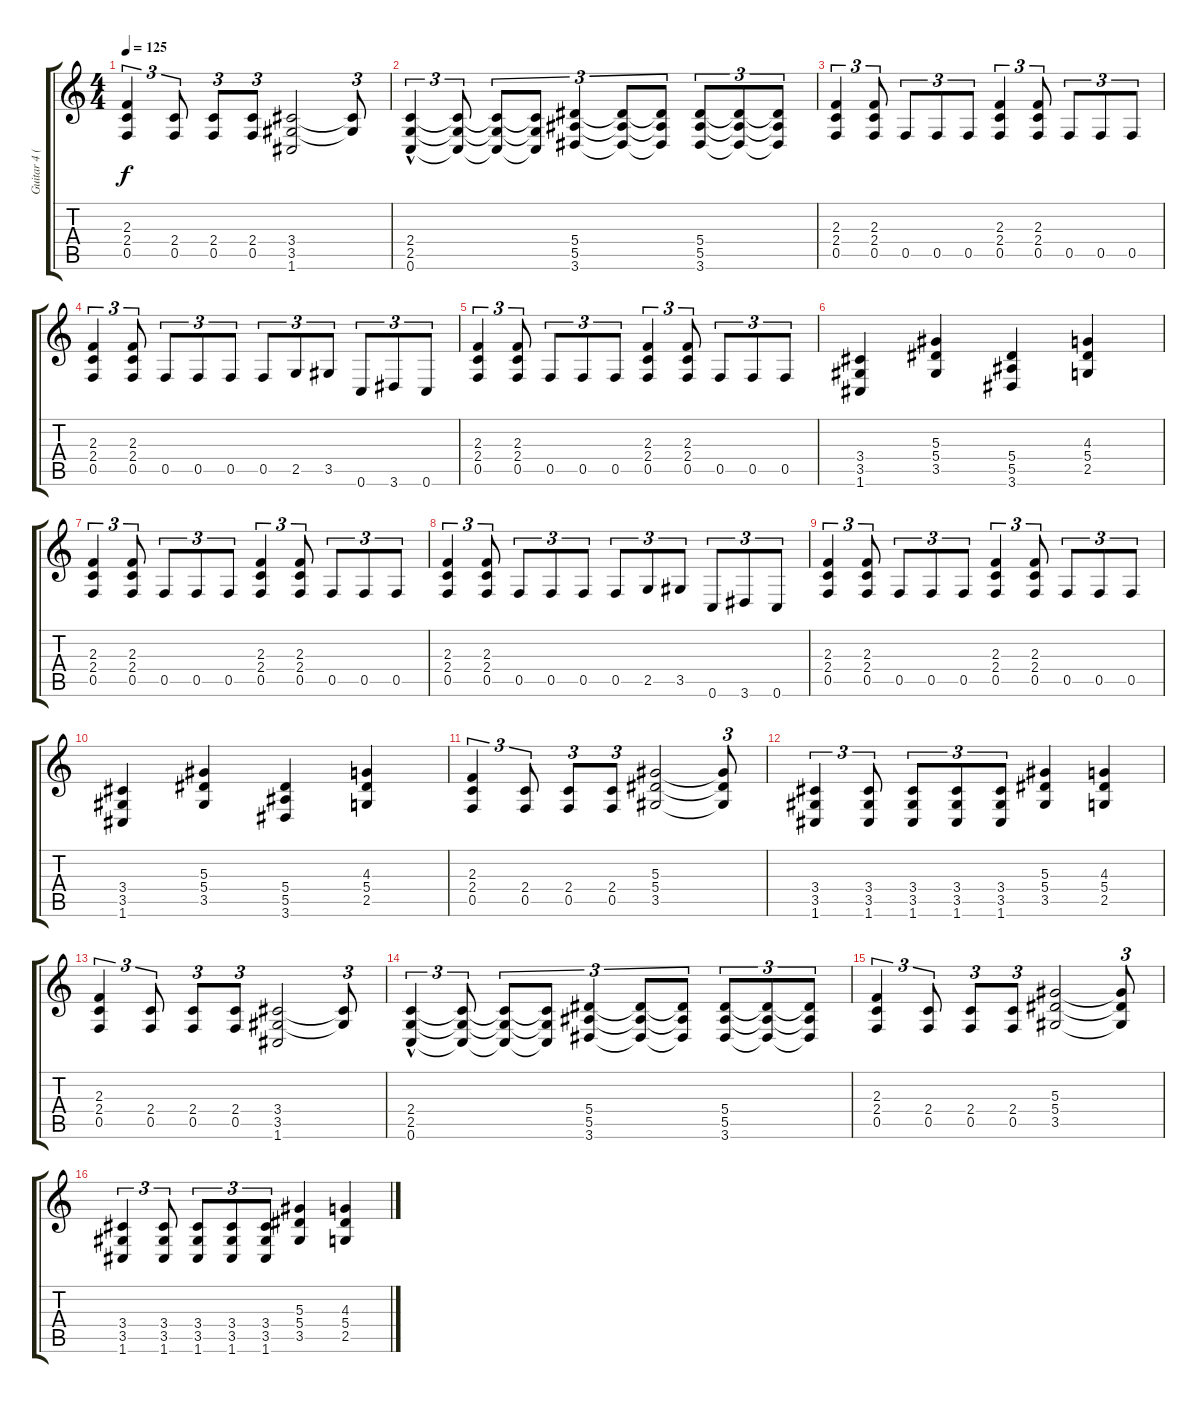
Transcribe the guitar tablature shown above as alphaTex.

\track ("Guitar 4 (Rhythm)" "Guitar 4 (") {instrument distortionguitar}
\staff {score tabs}
\tuning (C4 G3 Eb3 Bb2 F2 C2) {hide}
\ts (4 4)
\tempo 125
\clef g2
\ks c
(2.3 2.4 0.5).4{tu (3 2) dy f} (2.4 0.5).8{tu (3 2)} (2.4 0.5).8{tu (3 2)} (2.4 0.5).8{tu (3 2)} (3.4 3.5 1.6).2 (3.4{t} 3.5{t}).8{tu (3 2)} |
(2.4{hac} 2.5 0.6).4{tu (3 2)} (2.4{t} 2.5{t} 0.6{t}).8{tu (3 2)} (2.4{t} 2.5{t} 0.6{t}).8{tu (3 2)} (2.4{t} 2.5{t} 0.6{t}).8{tu (3 2)} (5.4 5.5 3.6).4{tu (3 2)} (5.4{t} 5.5{t} 3.6{t}).8{tu (3 2)} (5.4{t} 5.5{t} 3.6{t}).8{tu (3 2)} (5.4 5.5 3.6).8{tu (3 2)} (5.4{t} 5.5{t} 3.6{t}).8{tu (3 2)} (5.4{t} 5.5{t} 3.6{t}).8{tu (3 2)} |
(2.3 2.4 0.5).4{tu (3 2)} (2.3 2.4 0.5).8{tu (3 2)} 0.5.8{tu (3 2)} 0.5.8{tu (3 2)} 0.5.8{tu (3 2)} (2.3 2.4 0.5).4{tu (3 2)} (2.3 2.4 0.5).8{tu (3 2)} 0.5.8{tu (3 2)} 0.5.8{tu (3 2)} 0.5.8{tu (3 2)} |
(2.3 2.4 0.5).4{tu (3 2)} (2.3 2.4 0.5).8{tu (3 2)} 0.5.8{tu (3 2)} 0.5.8{tu (3 2)} 0.5.8{tu (3 2)} 0.5.8{tu (3 2)} 2.5.8{tu (3 2)} 3.5.8{tu (3 2)} 0.6.8{tu (3 2)} 3.6.8{tu (3 2)} 0.6.8{tu (3 2)} |
(2.3 2.4 0.5).4{tu (3 2)} (2.3 2.4 0.5).8{tu (3 2)} 0.5.8{tu (3 2)} 0.5.8{tu (3 2)} 0.5.8{tu (3 2)} (2.3 2.4 0.5).4{tu (3 2)} (2.3 2.4 0.5).8{tu (3 2)} 0.5.8{tu (3 2)} 0.5.8{tu (3 2)} 0.5.8{tu (3 2)} |
(3.4 3.5 1.6).4 (5.3 5.4 3.5).4 (5.4 5.5 3.6).4 (4.3 5.4 2.5).4 |
(2.3 2.4 0.5).4{tu (3 2)} (2.3 2.4 0.5).8{tu (3 2)} 0.5.8{tu (3 2)} 0.5.8{tu (3 2)} 0.5.8{tu (3 2)} (2.3 2.4 0.5).4{tu (3 2)} (2.3 2.4 0.5).8{tu (3 2)} 0.5.8{tu (3 2)} 0.5.8{tu (3 2)} 0.5.8{tu (3 2)} |
(2.3 2.4 0.5).4{tu (3 2)} (2.3 2.4 0.5).8{tu (3 2)} 0.5.8{tu (3 2)} 0.5.8{tu (3 2)} 0.5.8{tu (3 2)} 0.5.8{tu (3 2)} 2.5.8{tu (3 2)} 3.5.8{tu (3 2)} 0.6.8{tu (3 2)} 3.6.8{tu (3 2)} 0.6.8{tu (3 2)} |
(2.3 2.4 0.5).4{tu (3 2)} (2.3 2.4 0.5).8{tu (3 2)} 0.5.8{tu (3 2)} 0.5.8{tu (3 2)} 0.5.8{tu (3 2)} (2.3 2.4 0.5).4{tu (3 2)} (2.3 2.4 0.5).8{tu (3 2)} 0.5.8{tu (3 2)} 0.5.8{tu (3 2)} 0.5.8{tu (3 2)} |
(3.4 3.5 1.6).4 (5.3 5.4 3.5).4 (5.4 5.5 3.6).4 (4.3 5.4 2.5).4 |
(2.3 2.4 0.5).4{tu (3 2)} (2.4 0.5).8{tu (3 2)} (2.4 0.5).8{tu (3 2)} (2.4 0.5).8{tu (3 2)} (5.3 5.4 3.5).2 (5.3{t} 5.4{t} 3.5{t}).8{tu (3 2)} |
(3.4 3.5 1.6).4{tu (3 2)} (3.4 3.5 1.6).8{tu (3 2)} (3.4 3.5 1.6).8{tu (3 2)} (3.4 3.5 1.6).8{tu (3 2)} (3.4 3.5 1.6).8{tu (3 2)} (5.3 5.4 3.5).4 (4.3 5.4 2.5).4 |
(2.3 2.4 0.5).4{tu (3 2)} (2.4 0.5).8{tu (3 2)} (2.4 0.5).8{tu (3 2)} (2.4 0.5).8{tu (3 2)} (3.4 3.5 1.6).2 (3.4{t} 3.5{t}).8{tu (3 2)} |
(2.4{hac} 2.5 0.6).4{tu (3 2)} (2.4{t} 2.5{t} 0.6{t}).8{tu (3 2)} (2.4{t} 2.5{t} 0.6{t}).8{tu (3 2)} (2.4{t} 2.5{t} 0.6{t}).8{tu (3 2)} (5.4 5.5 3.6).4{tu (3 2)} (5.4{t} 5.5{t} 3.6{t}).8{tu (3 2)} (5.4{t} 5.5{t} 3.6{t}).8{tu (3 2)} (5.4 5.5 3.6).8{tu (3 2)} (5.4{t} 5.5{t} 3.6{t}).8{tu (3 2)} (5.4{t} 5.5{t} 3.6{t}).8{tu (3 2)} |
(2.3 2.4 0.5).4{tu (3 2)} (2.4 0.5).8{tu (3 2)} (2.4 0.5).8{tu (3 2)} (2.4 0.5).8{tu (3 2)} (5.3 5.4 3.5).2 (5.3{t} 5.4{t} 3.5{t}).8{tu (3 2)} |
(3.4 3.5 1.6).4{tu (3 2)} (3.4 3.5 1.6).8{tu (3 2)} (3.4 3.5 1.6).8{tu (3 2)} (3.4 3.5 1.6).8{tu (3 2)} (3.4 3.5 1.6).8{tu (3 2)} (5.3 5.4 3.5).4 (4.3 5.4 2.5).4
